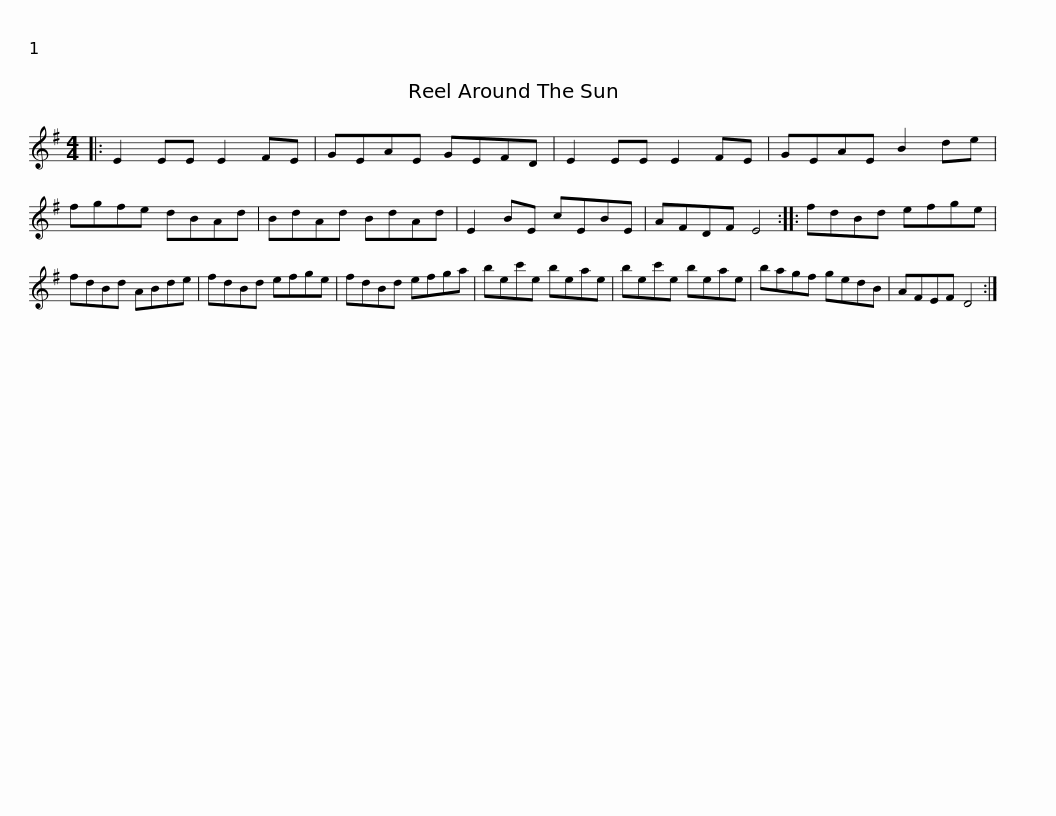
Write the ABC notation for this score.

X:1
L:1/8
M:4/4
I:linebreak $
K:Emin
V:1 treble
V:1
|: E2 EE E2 FE | GEAE GEFD | E2 EE E2 FE | GEAE B2 de | fgfe dBAd | %5
 BdAd BdAd |$ E2 BE cEBE | AFDF E4 :: fdBd efge | fdBd ABde | %10
 fdBd efge | fdBd efga |$ bec'e beae | bec'e beae | bagf gedB | %15
 AFEF D4 :| %16
